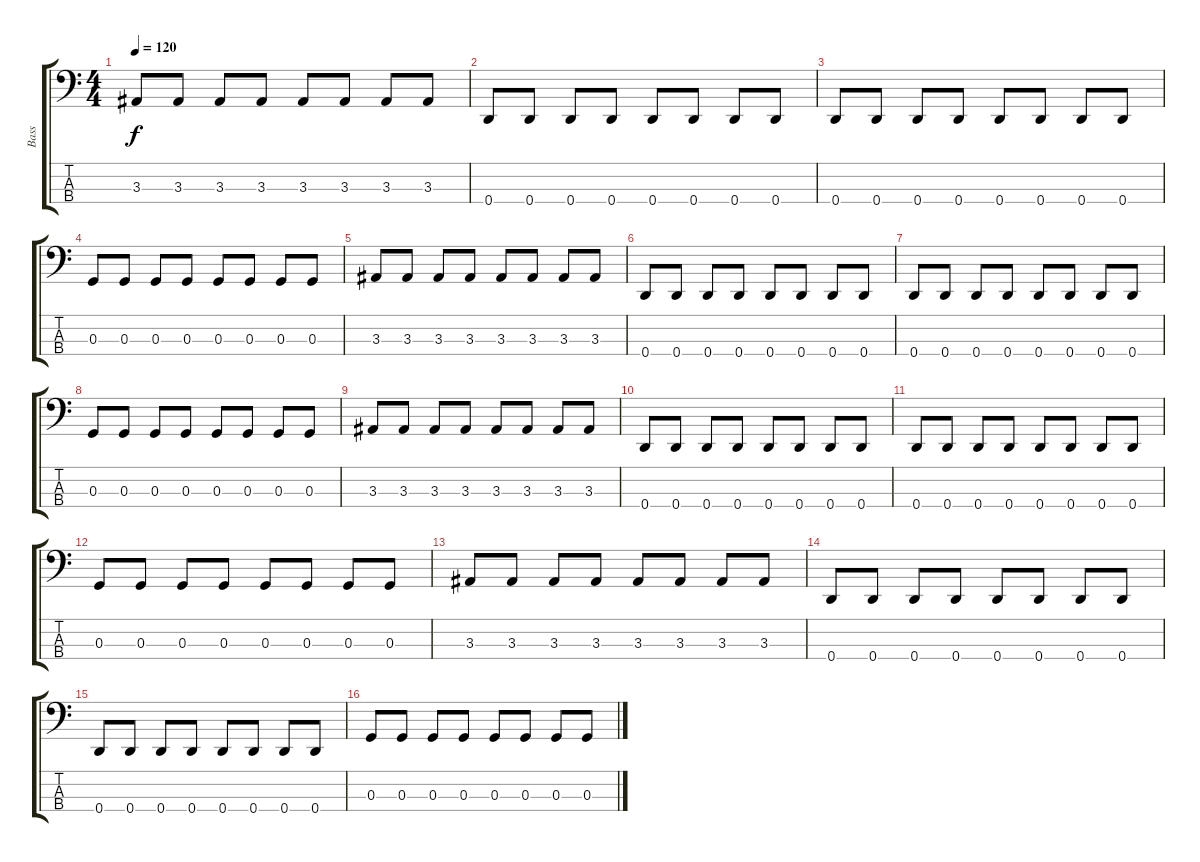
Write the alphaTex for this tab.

\track ("Bass" "Bass") {instrument electricbassfinger}
\staff {score tabs}
\tuning (F2 C2 G1 D1) {hide}
\ts (4 4)
\tempo 120
\clef f4
\ks c
3.3.8{dy f} 3.3.8 3.3.8 3.3.8 3.3.8 3.3.8 3.3.8 3.3.8 |
0.4.8{volume 16} 0.4.8 0.4.8 0.4.8 0.4.8 0.4.8 0.4.8 0.4.8 |
0.4.8 0.4.8 0.4.8 0.4.8 0.4.8 0.4.8 0.4.8 0.4.8 |
0.3.8 0.3.8 0.3.8 0.3.8 0.3.8 0.3.8 0.3.8 0.3.8 |
3.3.8 3.3.8 3.3.8 3.3.8 3.3.8 3.3.8 3.3.8 3.3.8 |
0.4.8{volume 16} 0.4.8 0.4.8 0.4.8 0.4.8 0.4.8 0.4.8 0.4.8 |
0.4.8 0.4.8 0.4.8 0.4.8 0.4.8 0.4.8 0.4.8 0.4.8 |
0.3.8 0.3.8 0.3.8 0.3.8 0.3.8 0.3.8 0.3.8 0.3.8 |
3.3.8 3.3.8 3.3.8 3.3.8 3.3.8 3.3.8 3.3.8 3.3.8 |
0.4.8{volume 16} 0.4.8 0.4.8 0.4.8 0.4.8 0.4.8 0.4.8 0.4.8 |
0.4.8 0.4.8 0.4.8 0.4.8 0.4.8 0.4.8 0.4.8 0.4.8 |
0.3.8 0.3.8 0.3.8 0.3.8 0.3.8 0.3.8 0.3.8 0.3.8 |
3.3.8 3.3.8 3.3.8 3.3.8 3.3.8 3.3.8 3.3.8 3.3.8 |
0.4.8{volume 16} 0.4.8 0.4.8 0.4.8 0.4.8 0.4.8 0.4.8 0.4.8 |
0.4.8 0.4.8 0.4.8 0.4.8 0.4.8 0.4.8 0.4.8 0.4.8 |
0.3.8 0.3.8 0.3.8 0.3.8 0.3.8 0.3.8 0.3.8 0.3.8
